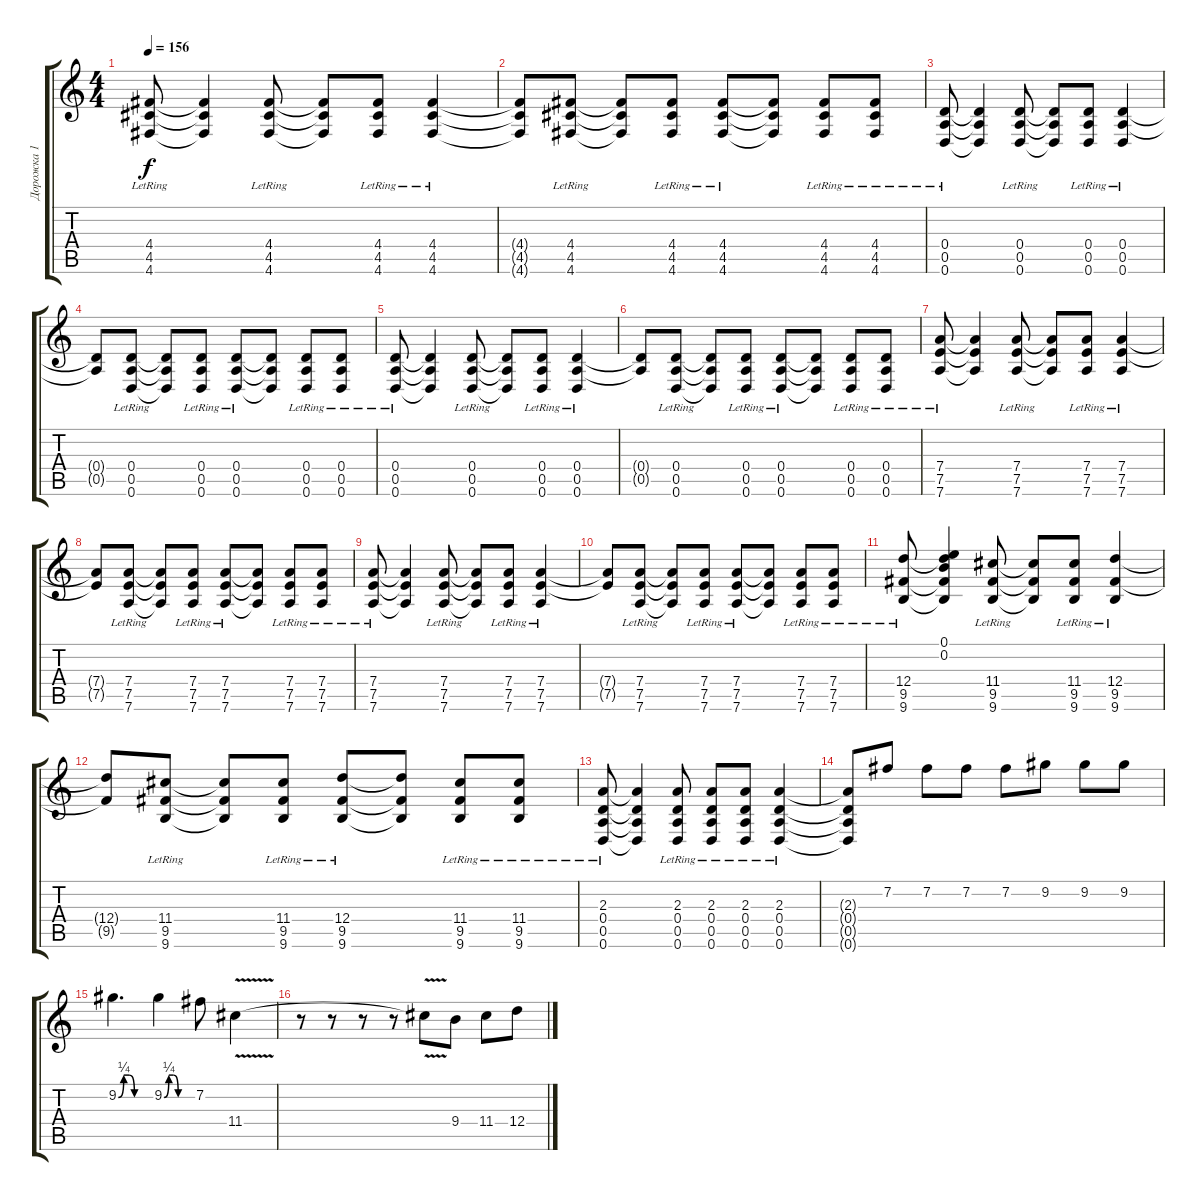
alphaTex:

\track ("Дорожка 1" "Дорожка 1") {instrument electricguitarmuted}
\staff {score tabs}
\tuning (E4 B3 G3 D3 A2 D2) {hide}
\ts (4 4)
\tempo 156
\clef g2
\ks c
(4.4{lr} 4.5{lr} 4.6{lr}).8{dy f} (4.4{t} 4.5{t} 4.6{t}).4 (4.4{lr} 4.5{lr} 4.6{lr}).8 (4.4{t} 4.5{t} 4.6{t}).8 (4.4{lr} 4.5{lr} 4.6{lr}).8 (4.4{lr} 4.5{lr} 4.6{lr}).4 |
(4.4{t} 4.5{t} 4.6{t}).8 (4.4{lr} 4.5{lr} 4.6{lr}).8 (4.4{t} 4.5{t} 4.6{t}).8 (4.4{lr} 4.5{lr} 4.6{lr}).8 (4.4{lr} 4.5{lr} 4.6{lr}).8 (4.4{t} 4.5{t} 4.6{t}).8 (4.4{lr} 4.5{lr} 4.6{lr}).8 (4.4{lr} 4.5{lr} 4.6{lr}).8 |
(0.4{lr} 0.5{lr} 0.6{lr}).8 (0.4{t} 0.5{t} 0.6{t}).4 (0.4{lr} 0.5{lr} 0.6{lr}).8 (0.4{t} 0.5{t} 0.6{t}).8 (0.4{lr} 0.5{lr} 0.6{lr}).8 (0.4{lr} 0.5{lr} 0.6{lr}).4 |
(0.4{t} 0.5{t}).8 (0.4{lr} 0.5{lr} 0.6{lr}).8 (0.4{t} 0.5{t} 0.6{t}).8 (0.4{lr} 0.5{lr} 0.6{lr}).8 (0.4{lr} 0.5{lr} 0.6{lr}).8 (0.4{t} 0.5{t} 0.6{t}).8 (0.4{lr} 0.5{lr} 0.6{lr}).8 (0.4{lr} 0.5{lr} 0.6{lr}).8 |
(0.4{lr} 0.5{lr} 0.6{lr}).8 (0.4{t} 0.5{t} 0.6{t}).4 (0.4{lr} 0.5{lr} 0.6{lr}).8 (0.4{t} 0.5{t} 0.6{t}).8 (0.4{lr} 0.5{lr} 0.6{lr}).8 (0.4{lr} 0.5{lr} 0.6{lr}).4 |
(0.4{t} 0.5{t}).8 (0.4{lr} 0.5{lr} 0.6{lr}).8 (0.4{t} 0.5{t} 0.6{t}).8 (0.4{lr} 0.5{lr} 0.6{lr}).8 (0.4{lr} 0.5{lr} 0.6{lr}).8 (0.4{t} 0.5{t} 0.6{t}).8 (0.4{lr} 0.5{lr} 0.6{lr}).8 (0.4{lr} 0.5{lr} 0.6{lr}).8 |
(7.4{lr} 7.5{lr} 7.6{lr}).8 (7.4{t} 7.5{t} 7.6{t}).4 (7.4{lr} 7.5{lr} 7.6{lr}).8 (7.4{t} 7.5{t} 7.6{t}).8 (7.4{lr} 7.5{lr} 7.6{lr}).8 (7.4{lr} 7.5{lr} 7.6{lr}).4 |
(7.4{t} 7.5{t}).8 (7.4{lr} 7.5{lr} 7.6{lr}).8 (7.4{t} 7.5{t} 7.6{t}).8 (7.4{lr} 7.5{lr} 7.6{lr}).8 (7.4{lr} 7.5{lr} 7.6{lr}).8 (7.4{t} 7.5{t} 7.6{t}).8 (7.4{lr} 7.5{lr} 7.6{lr}).8 (7.4{lr} 7.5{lr} 7.6{lr}).8 |
(7.4{lr} 7.5{lr} 7.6{lr}).8 (7.4{t} 7.5{t} 7.6{t}).4 (7.4{lr} 7.5{lr} 7.6{lr}).8 (7.4{t} 7.5{t} 7.6{t}).8 (7.4{lr} 7.5{lr} 7.6{lr}).8 (7.4{lr} 7.5{lr} 7.6{lr}).4 |
(7.4{t} 7.5{t}).8 (7.4{lr} 7.5{lr} 7.6{lr}).8 (7.4{t} 7.5{t} 7.6{t}).8 (7.4{lr} 7.5{lr} 7.6{lr}).8 (7.4{lr} 7.5{lr} 7.6{lr}).8 (7.4{t} 7.5{t} 7.6{t}).8 (7.4{lr} 7.5{lr} 7.6{lr}).8 (7.4{lr} 7.5{lr} 7.6{lr}).8 |
(12.4{lr} 9.5{lr} 9.6{lr}).8 (0.1 0.2 12.4{t} 9.5{t} 9.6{t}).4 (11.4{lr} 9.5{lr} 9.6{lr}).8 (11.4{t} 9.5{t} 9.6{t}).8 (11.4{lr} 9.5{lr} 9.6{lr}).8 (12.4{lr} 9.5{lr} 9.6{lr}).4 |
(12.4{t} 9.5{t}).8 (11.4{lr} 9.5{lr} 9.6{lr}).8 (11.4{t} 9.5{t} 9.6{t}).8 (11.4{lr} 9.5{lr} 9.6{lr}).8 (12.4{lr} 9.5{lr} 9.6{lr}).8 (12.4{t} 9.5{t} 9.6{t}).8 (11.4{lr} 9.5{lr} 9.6{lr}).8 (11.4{lr} 9.5{lr} 9.6{lr}).8 |
(2.3{lr} 0.4{lr} 0.5{lr} 0.6{lr}).8 (2.3{t} 0.4{t} 0.5{t} 0.6{t}).4 (2.3{lr} 0.4{lr} 0.5{lr} 0.6{lr}).8 (2.3{lr} 0.4{lr} 0.5{lr} 0.6{lr}).8 (2.3{lr} 0.4{lr} 0.5{lr} 0.6{lr}).8 (2.3{lr} 0.4{lr} 0.5{lr} 0.6{lr}).4 |
(2.3{t} 0.4{t} 0.5{t} 0.6{t}).8{instrument distortionguitar} 7.2.8 7.2.8 7.2.8 7.2.8 9.2.8 9.2.8 9.2.8 |
9.2{be (custom 0 0 10 1 20 1 30 0 60 0)}.4{d} 9.2{be (custom 0 0 10 1 20 1 30 0 60 0)}.4 7.2.8 11.4{v}.4 |
r.8 r.8 r.8 r.8 11.4{t}.8 9.4.8 11.4.8 12.4.8
